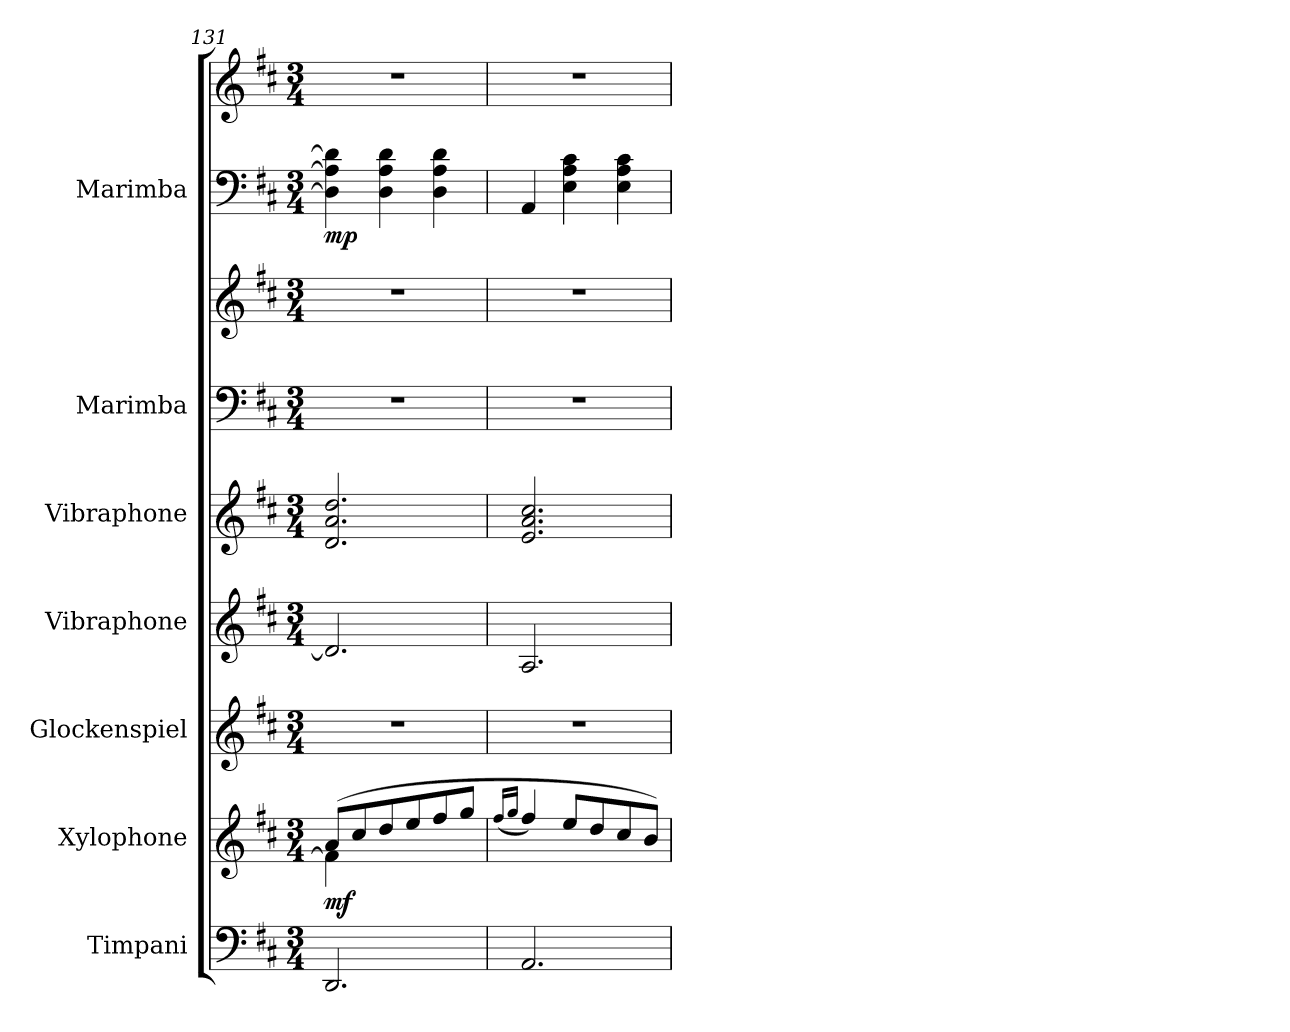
**kern	**kern	**dynam	**kern	**kern	**kern	**kern	**kern	**kern	**kern	**dynam
*part7	*part6	*part6	*part5	*part4	*part3	*part2	*part2	*part1	*part1	*part1
*staff9	*staff8	*staff8	*staff7	*staff6	*staff5	*staff4	*staff3	*staff2	*staff1	*staff1/2
*I"Timpani	*I"Xylophone	*	*I"Glockenspiel	*I"Vibraphone	*I"Vibraphone	*I"Marimba	*	*I"Marimba	*	*
*I'Timp.	*I'Xyl.	*	*I'Glk.	*I'Vib.	*I'Vib.	*I'Mrm.	*	*I'Mrm.	*	*
*clefF4	*clefG2	*	*clefG2	*clefG2	*clefG2	*clefF4	*clefG2	*clefF4	*clefG2	*
*	*ITrd-7c-12	*	*ITrd-14c-24	*	*	*	*	*	*	*
*k[f#c#]	*k[f#c#]	*	*k[f#c#]	*k[f#c#]	*k[f#c#]	*k[f#c#]	*k[f#c#]	*k[f#c#]	*k[f#c#]	*
*M3/4	*M3/4	*	*M3/4	*M3/4	*M3/4	*M3/4	*M3/4	*M3/4	*M3/4	*
=131	=131	=131	=131	=131	=131	=131	=131	=131	=131	=131
*	*^	*	*	*	*	*	*	*	*	*
!	!	!	!LO:DY:b	!	!	!	!	!	!	!	!LO:DY:b=2
2.DD/	(8aa/L	4ff#\]	mf	2.r	2.d/]	2.d/ 2.a/ 2.dd/	2.r	2.r	4D\] 4A\] 4d\]	2.r	mp
.	8ccc#/	.	.	.	.	.	.	.	.	.	.
.	8ddd/	2ryy	.	.	.	.	.	.	4D\ 4A\ 4d\	.	.
.	8eee/	.	.	.	.	.	.	.	.	.	.
.	8fff#/	.	.	.	.	.	.	.	4D\ 4A\ 4d\	.	.
.	8ggg/J	.	.	.	.	.	.	.	.	.	.
*	*v	*v	*	*	*	*	*	*	*	*	*
=132	=132	=132	=132	=132	=132	=132	=132	=132	=132	=132
.	(16qfff#/LL	.	.	.	.	.	.	.	.	.
.	16qggg/JJ	.	.	.	.	.	.	.	.	.
2.AA/	4fff#/)	.	2.r	2.A/	2.e/ 2.a/ 2.cc#/	2.r	2.r	4AA/	2.r	.
.	8eee/L	.	.	.	.	.	.	4E\ 4A\ 4c#\	.	.
.	8ddd/	.	.	.	.	.	.	.	.	.
.	8ccc#/	.	.	.	.	.	.	4E\ 4A\ 4c#\	.	.
.	8bb/J)	.	.	.	.	.	.	.	.	.
=	=	=	=	=	=	=	=	=	=	=
*-	*-	*-	*-	*-	*-	*-	*-	*-	*-	*-
